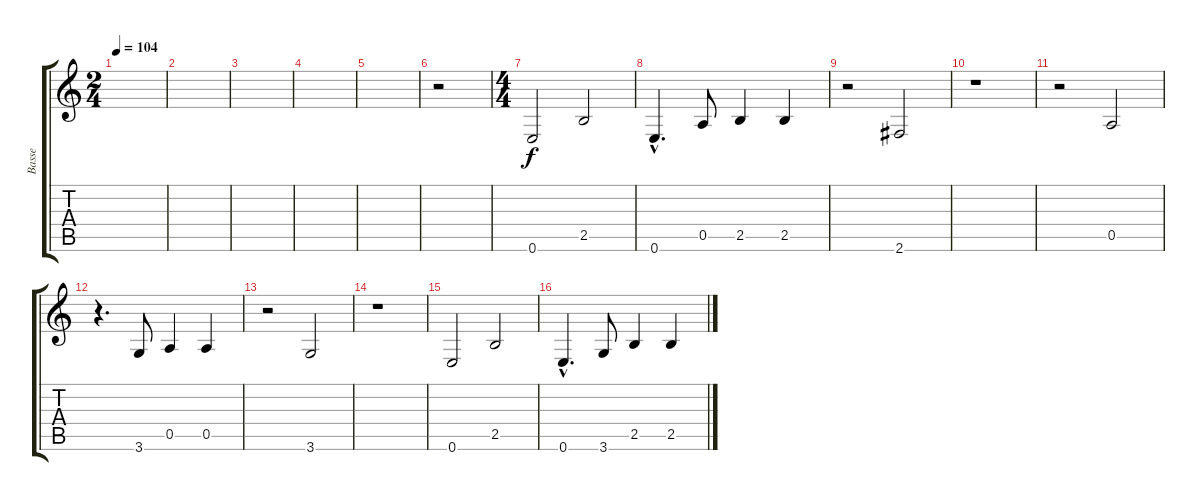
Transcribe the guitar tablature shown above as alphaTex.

\track ("Basse" "Basse") {instrument electricbassfinger}
\staff {score tabs}
\tuning (E4 B3 G3 D3 A2 E2) {hide}
\ts (2 4)
\tempo 104
\clef g2
\ks c
|
|
|
|
|
r.2 |
\ts (4 4)
0.6.2 2.5.2 |
0.6{hac}.4{d} 0.5.8 2.5.4 2.5.4 |
r.2 2.6.2 |
r.1 |
r.2 0.5.2 |
r.4{d} 3.6.8 0.5.4 0.5.4 |
r.2 3.6.2 |
r.1 |
0.6.2 2.5.2 |
0.6{hac}.4{d} 3.6.8 2.5.4 2.5.4
